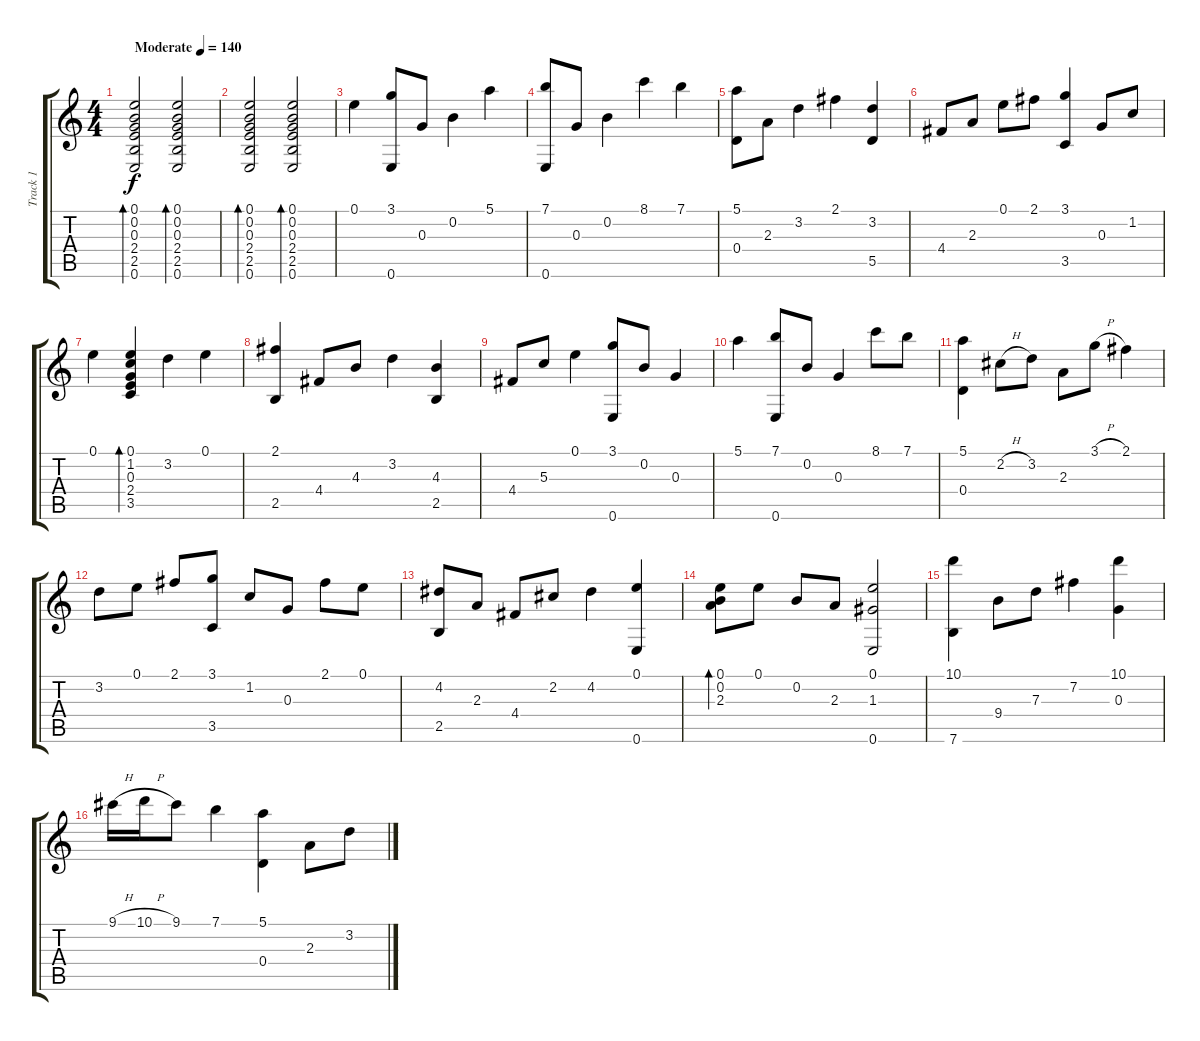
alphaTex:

\track ("Track 1" "Track 1") {instrument acousticguitarnylon}
\staff {score tabs}
\tuning (E4 B3 G3 D3 A2 E2) {hide}
\ts (4 4)
\tempo (140 "Moderate")
\clef g2
\ks c
(0.1 0.2 0.3 2.4 2.5 0.6).2{bd 240 dy f instrument acousticguitarnylon} (0.1 0.2 0.3 2.4 2.5 0.6).2{bd 240} |
(0.1 0.2 0.3 2.4 2.5 0.6).2{bd 240} (0.1 0.2 0.3 2.4 2.5 0.6).2{bd 240} |
0.1.4 (3.1 0.6).8 0.3.8 0.2.4 5.1.4 |
(7.1 0.6).8 0.3.8 0.2.4 8.1.4 7.1.4 |
(5.1 0.4).8 2.3.8 3.2.4 2.1.4 (3.2 5.5).4 |
4.4.8 2.3.8 0.1.8 2.1.8 (3.1 3.5).4 0.3.8 1.2.8 |
0.1.4 (0.1 1.2 0.3 2.4 3.5).4{bd 60} 3.2.4 0.1.4 |
(2.1 2.5).4 4.4.8 4.3.8 3.2.4 (4.3 2.5).4 |
4.4.8 5.3.8 0.1.4 (3.1 0.6).8 0.2.8 0.3.4 |
5.1.4 (7.1 0.6).8 0.2.8 0.3.4 8.1.8 7.1.8 |
(5.1 0.4).4 2.2{h}.8 3.2.8 2.3.8 3.1{h}.8 2.1.4 |
3.2.8 0.1.8 2.1.8 (3.1 3.5).8 1.2.8 0.3.8 2.1.8 0.1.8 |
(4.2 2.5).8 2.3.8 4.4.8 2.2.8 4.2.4 (0.1 0.6).4 |
(0.1 0.2 2.3).8{bd 480} 0.1.8 0.2.8 2.3.8 (0.1 1.3 0.6).2 |
(10.1 7.6).4 9.4.8 7.3.8 7.2.4 (10.1 0.3).4 |
9.1{h}.16 10.1{h}.16 9.1.8 7.1.4 (5.1 0.4).4 2.3.8 3.2.8
